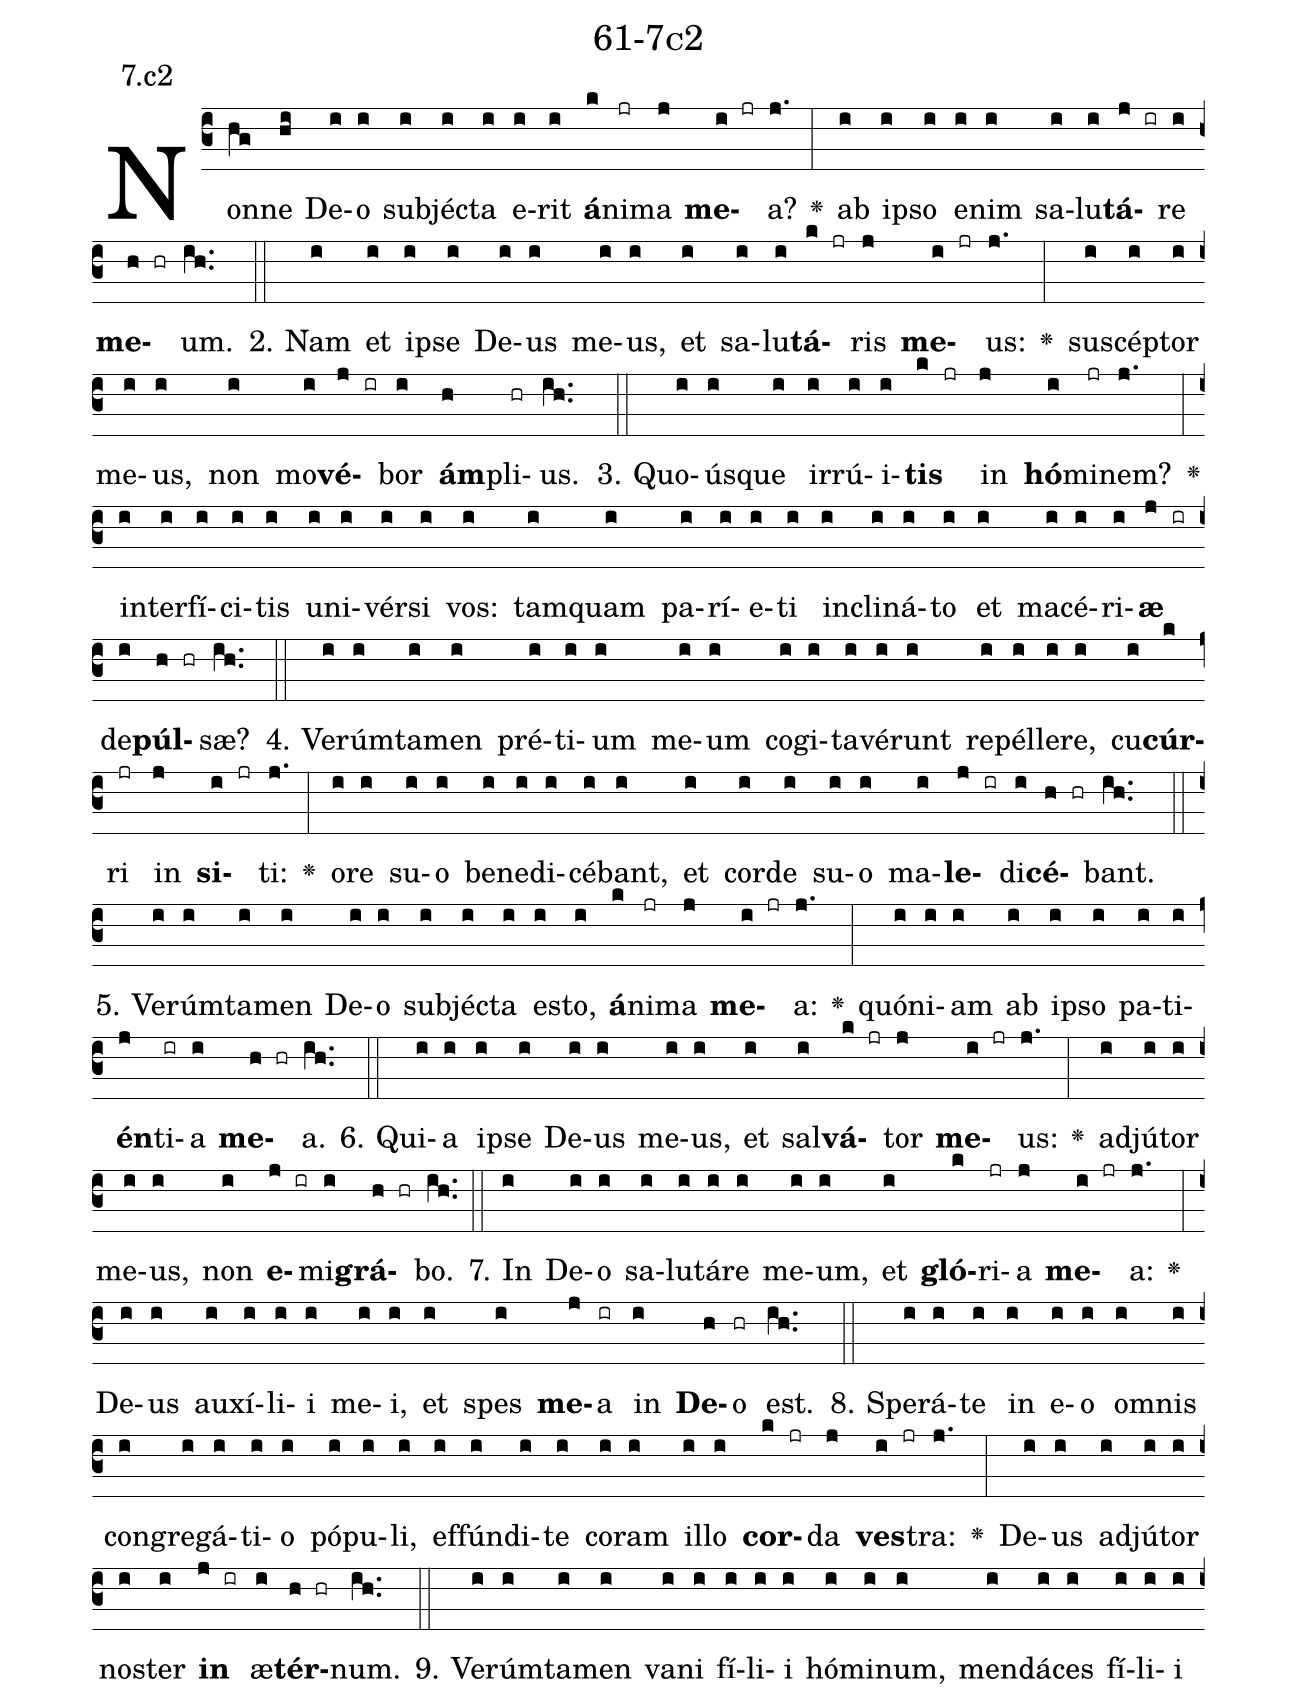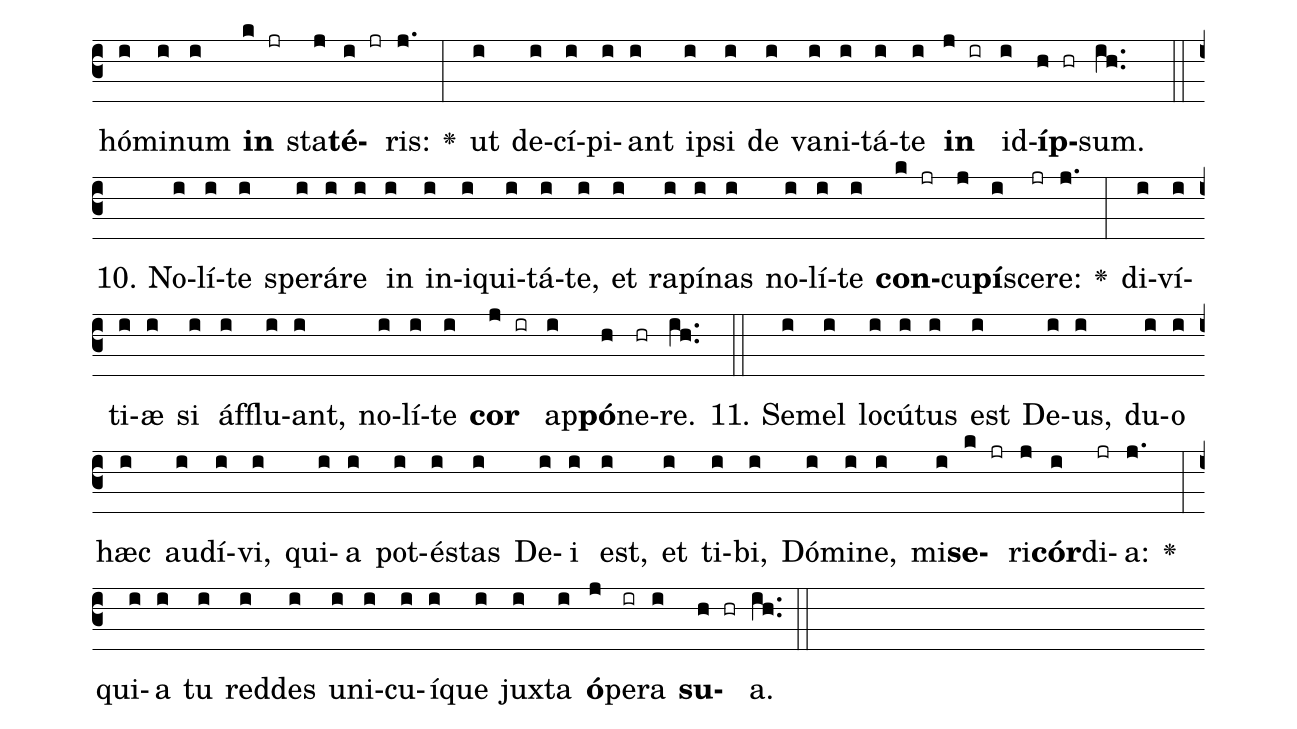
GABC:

name: 61-7c2;
annotation: 7.c2;
%%
(c3)Non(hg)ne(hi) De(i)o(i) sub(i)jéc(i)ta(i) e(i)rit(i) <b>á</b>(k)ni(jr)ma(j) <b>me</b>(i jr)a?(j.) <v>\greheightstar</v>(:) ab(i) ip(i)so(i) e(i)nim(i) sa(i)lu(i)<b>tá</b>(j ir)re(i) <b>me</b>(h hr)um.(ih..) (::)
2. Nam(i) et(i) ip(i)se(i) De(i)us(i) me(i)us,(i) et(i) sa(i)lu(i)<b>tá</b>(k jr)ris(j) <b>me</b>(i jr)us:(j.) <v>\greheightstar</v>(:) su(i)scép(i)tor(i) me(i)us,(i) non(i) mo(i)<b>vé</b>(j ir)bor(i) <b>ám</b>(h)pli(hr)us.(ih..) (::)
3. Quo(i)ús(i)que(i) ir(i)rú(i)i(i)<b>tis</b>(k jr) in(j) <b>hó</b>(i)mi(jr)nem?(j.) <v>\greheightstar</v>(:) in(i)ter(i)fí(i)ci(i)tis(i) u(i)ni(i)vér(i)si(i) vos:(i) tam(i)quam(i) pa(i)rí(i)e(i)ti(i) in(i)cli(i)ná(i)to(i) et(i) ma(i)cé(i)ri(i)<b>æ</b>(j ir) de(i)<b>púl</b>(h hr)sæ?(ih..) (::)
4. Ve(i)rúm(i)ta(i)men(i) pré(i)ti(i)um(i) me(i)um(i) co(i)gi(i)ta(i)vé(i)runt(i) re(i)pél(i)le(i)re,(i) cu(i)<b>cúr</b>(k)ri(jr) in(j) <b>si</b>(i jr)ti:(j.) <v>\greheightstar</v>(:) o(i)re(i) su(i)o(i) be(i)ne(i)di(i)cé(i)bant,(i) et(i) cor(i)de(i) su(i)o(i) ma(i)<b>le</b>(j ir)di(i)<b>cé</b>(h hr)bant.(ih..) (::)
5. Ve(i)rúm(i)ta(i)men(i) De(i)o(i) sub(i)jéc(i)ta(i) es(i)to,(i) <b>á</b>(k)ni(jr)ma(j) <b>me</b>(i jr)a:(j.) <v>\greheightstar</v>(:) quón(i)i(i)am(i) ab(i) ip(i)so(i) pa(i)ti(i)<b>én</b>(j)ti(ir)a(i) <b>me</b>(h hr)a.(ih..) (::)
6. Qui(i)a(i) ip(i)se(i) De(i)us(i) me(i)us,(i) et(i) sal(i)<b>vá</b>(k jr)tor(j) <b>me</b>(i jr)us:(j.) <v>\greheightstar</v>(:) ad(i)jú(i)tor(i) me(i)us,(i) non(i) <b>e</b>(j ir)mi(i)<b>grá</b>(h hr)bo.(ih..) (::)
7. In(i) De(i)o(i) sa(i)lu(i)tá(i)re(i) me(i)um,(i) et(i) <b>gló</b>(k)ri(jr)a(j) <b>me</b>(i jr)a:(j.) <v>\greheightstar</v>(:) De(i)us(i) au(i)xí(i)li(i)i(i) me(i)i,(i) et(i) spes(i) <b>me</b>(j)a(ir) in(i) <b>De</b>(h)o(hr) est.(ih..) (::)
8. Spe(i)rá(i)te(i) in(i) e(i)o(i) om(i)nis(i) con(i)gre(i)gá(i)ti(i)o(i) pó(i)pu(i)li,(i) ef(i)fún(i)di(i)te(i) co(i)ram(i) il(i)lo(i) <b>cor</b>(k jr)da(j) <b>ves</b>(i jr)tra:(j.) <v>\greheightstar</v>(:) De(i)us(i) ad(i)jú(i)tor(i) nos(i)ter(i) <b>in</b>(j ir) æ(i)<b>tér</b>(h hr)num.(ih..) (::)
9. Ve(i)rúm(i)ta(i)men(i) va(i)ni(i) fí(i)li(i)i(i) hó(i)mi(i)num,(i) men(i)dá(i)ces(i) fí(i)li(i)i(i) hó(i)mi(i)num(i) <b>in</b>(k jr) sta(j)<b>té</b>(i jr)ris:(j.) <v>\greheightstar</v>(:) ut(i) de(i)cí(i)pi(i)ant(i) ip(i)si(i) de(i) va(i)ni(i)tá(i)te(i) <b>in</b>(j ir) id(i)<b>íp</b>(h hr)sum.(ih..) (::)
10. No(i)lí(i)te(i) spe(i)rá(i)re(i) in(i) in(i)i(i)qui(i)tá(i)te,(i) et(i) ra(i)pí(i)nas(i) no(i)lí(i)te(i) <b>con</b>(k jr)cu(j)<b>pí</b>(i)sce(jr)re:(j.) <v>\greheightstar</v>(:) di(i)ví(i)ti(i)æ(i) si(i) áf(i)flu(i)ant,(i) no(i)lí(i)te(i) <b>cor</b>(j ir) ap(i)<b>pó</b>(h)ne(hr)re.(ih..) (::)
11. Se(i)mel(i) lo(i)cú(i)tus(i) est(i) De(i)us,(i) du(i)o(i) hæc(i) au(i)dí(i)vi,(i) qui(i)a(i) pot(i)és(i)tas(i) De(i)i(i) est,(i) et(i) ti(i)bi,(i) Dó(i)mi(i)ne,(i) mi(i)<b>se</b>(k jr)ri(j)<b>cór</b>(i)di(jr)a:(j.) <v>\greheightstar</v>(:) qui(i)a(i) tu(i) red(i)des(i) u(i)ni(i)cu(i)í(i)que(i) jux(i)ta(i) <b>ó</b>(j)pe(ir)ra(i) <b>su</b>(h hr)a.(ih..) (::)
